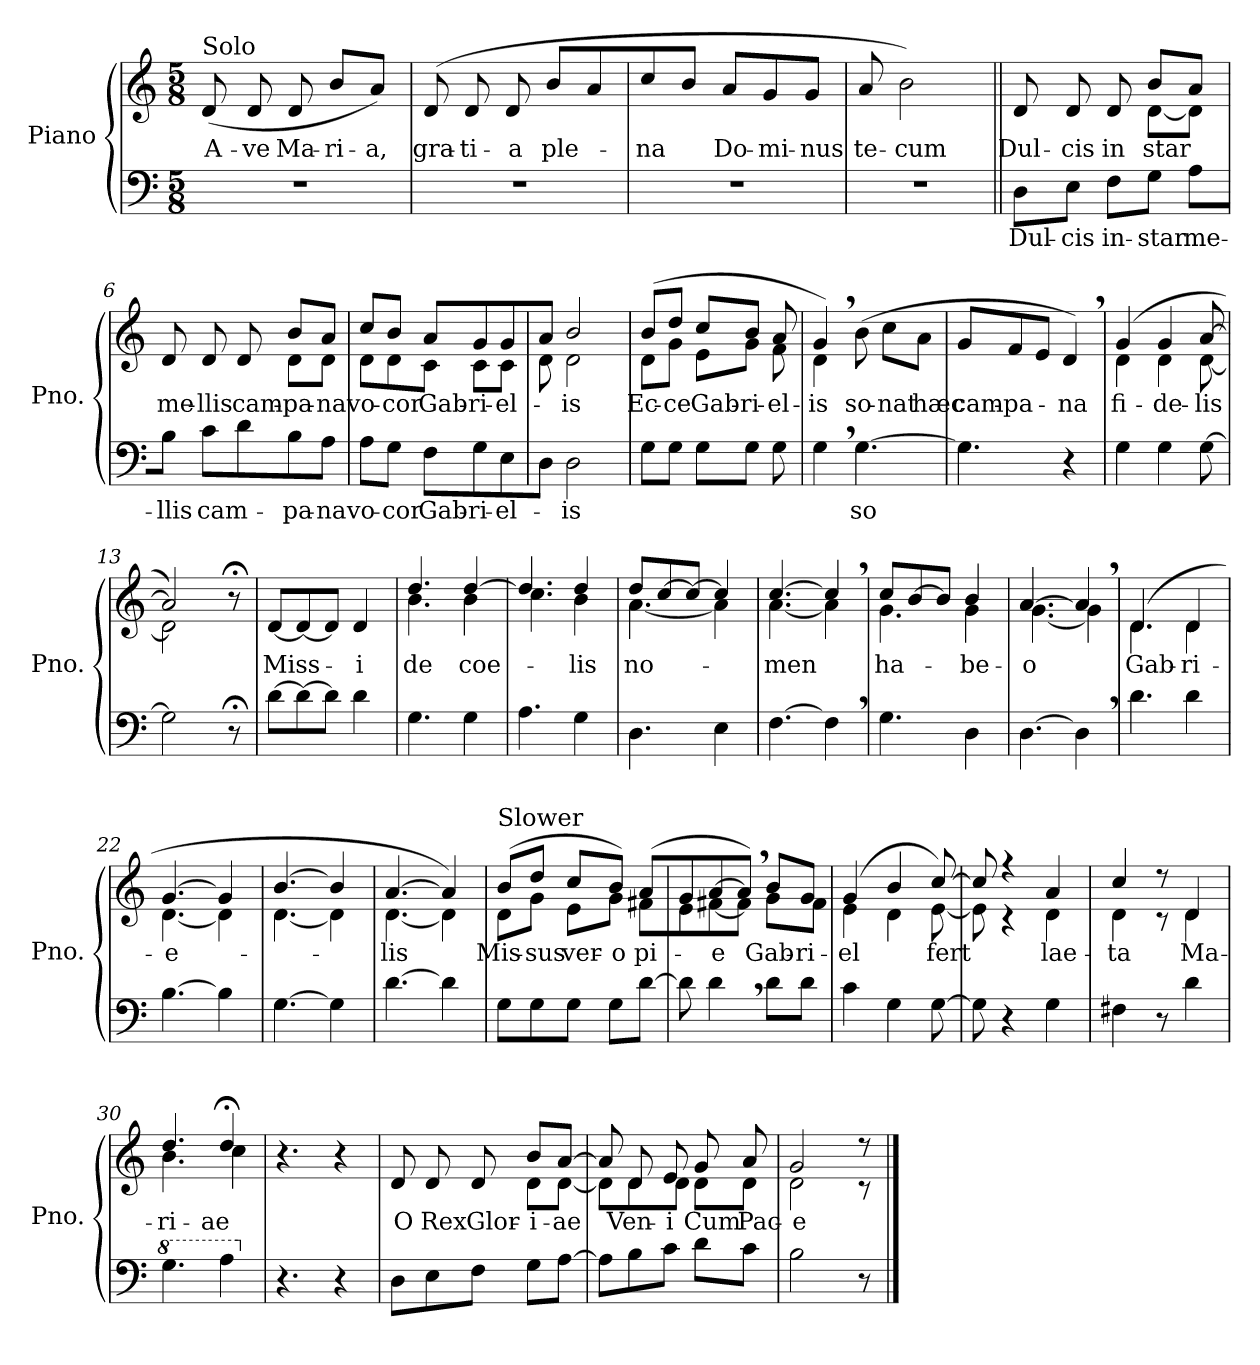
**kern	**text	**kern	**text
*part1	*part1	*part1	*part1
*staff2	*staff2	*staff1	*staff1
*I"Piano	*	*	*
*I'Pno.	*	*	*
*clefF4	*	*clefG2	*
*k[]	*	*k[]	*
*M5/8	*	*M5/8	*
*MM105	*	*MM105	*
=1	=1	=1	=1
!	!	!LO:TX:a:t=Solo	!
!	!	!	!LO:LY:b
8%5r	.	(<8d/	A-
!	!	!	!LO:LY:b
.	.	8d/	-ve
!	!	!	!LO:LY:b
.	.	8d/	Ma-
!	!	!	!LO:LY:b
.	.	8b/L	-ri-
!	!	!	!LO:LY:b
.	.	8a/J)	-a,
=2	=2	=2	=2
!	!	!	!LO:LY:b
8%5r	.	(>8d/	gra-
!	!	!	!LO:LY:b
.	.	8d/	-ti-
!	!	!	!LO:LY:b
.	.	8d/	-a
!	!	!	!LO:LY:b
.	.	8b/L	ple-
.	.	8a/	.
=3	=3	=3	=3
!	!	!	!LO:LY:b
8%5r	.	8cc/	-na
.	.	8b/J	.
!	!	!	!LO:LY:b
.	.	8a/L	Do-
!	!	!	!LO:LY:b
.	.	8g/	-mi-
!	!	!	!LO:LY:b
.	.	8g/J	-nus
=4	=4	=4	=4
!	!	!	!LO:LY:b
8%5r	.	8a/	te-
!	!	!	!LO:LY:b
.	.	2b\)	-cum
!!LO:LB:g=z
=5||	=5||	=5||	=5||
!	!LO:LY:b	!	!LO:LY:b
*	*	*^	*
8D\L	Dul-	8d/	4.ryy	Dul-
!	!LO:LY:b	!	!	!LO:LY:b
8E\J	-cis	8d/	.	-cis
!	!LO:LY:b	!	!	!LO:LY:b
8F\L	in-	8d/	.	in
!	!LO:LY:b	!	!	!LO:LY:b
8G\J	-star	8b/L	[8d\L	star
!	!LO:LY:b	!	!	!
8A\L	me-	8a/J	8d\J]	.
=6	=6	=6	=6	=6
!	!LO:LY:b	!	!	!LO:LY:b
8B\J	-llis	8d/	4.ryy	me-
!	!LO:LY:b	!	!	!LO:LY:b
8c\L	cam-	8d/	.	-llis
!	!	!	!	!LO:LY:b
8d\	.	8d/	.	cam-
!	!LO:LY:b	!	!	!LO:LY:b
8B\	-pa-	8b/L	8d\L	-pa-
!	!LO:LY:b	!	!	!LO:LY:b
8A\J	-na	8a/J	8d\J	-na
=7	=7	=7	=7	=7
!	!LO:LY:b	!	!	!LO:LY:b
8A\L	vo-	8cc/L	8d\L	vo-
!	!LO:LY:b	!	!	!LO:LY:b
8G\J	-cor	8b/J	8d\	-cor
!	!LO:LY:b	!	!	!LO:LY:b
8F\L	Gab-	8a/L	8c\J	Gab-
!	!LO:LY:b	!	!	!LO:LY:b
8G\	-ri-	8g/	8c\L	-ri-
!	!LO:LY:b	!	!	!LO:LY:b
8E\	-el-	8g/	8c\J	-el-
=8	=8	=8	=8	=8
8D\J	.	8a/J	8d\	.
!	!LO:LY:b	!	!	!LO:LY:b
2D\	-is	2b/	2d\	-is
!!LO:LB:g=z	!!
=9	=9	=9	=9	=9
!	!	!	!	!LO:LY:b
8G\L	.	(>8b/L	8d\L	Ec-
!	!	!	!	!LO:LY:b
8G\J	.	8dd/J	8g\J	-ce
!	!	!	!	!LO:LY:b
8G\L	.	8cc/L	8e\L	Gab-
!	!	!	!	!LO:LY:b
8G\J	.	8b/J	8g\J	-ri-
!	!	!	!	!LO:LY:b
8G\	.	8a/	8f\	-el-
=10	=10	=10	=10	=10
!	!	!	!	!LO:LY:b
4G,\	.	4g,/)	4d\	-is
!	!LO:LY:b	!	!	!LO:LY:b
[4.G\	so	(>8b\	4.ryy	so-
!	!	!	!	!LO:LY:b
.	.	8cc\L	.	-nat
!	!	!	!	!LO:LY:b
.	.	8a\J	.	hæc
*	*	*v	*v	*
=11	=11	=11	=11
!	!	!	!LO:LY:b
4.G\]	.	8g/L	cam-
!	!	!	!LO:LY:b
.	.	8f/	-pa-
.	.	8e/J	.
!	!	!	!LO:LY:b
4r	.	4d,/)	-na
=12	=12	=12	=12
!	!	!	!LO:LY:b
*	*	*^	*
4G\	.	(>4g/	4d\	fi-
!	!	!	!	!LO:LY:b
4G\	.	4g/	4d\	-de-
!	!	!	!	!LO:LY:b
[8G\	.	[8a/	[8d\	-lis
=13	=13	=13	=13	=13
2G\]	.	2a/])	2d\]	.
8r;<	.	8r;<	8ryy	.
!!LO:LB:g=z
=14	=14	=14	=14	=14
!	!	!	!	!LO:LY:b
*	*	*v	*v	*
[8d\L	.	[8d/L	Miss-
8d\_	.	8d/_	.
8d\J]	.	8d/J]	.
!	!	!	!LO:LY:b
4d\	.	4d/	-i
=15	=15	=15	=15
!	!	!	!LO:LY:b
*	*	*^	*
4.G\	.	4.dd/	4.b\	de
!	!	!	!	!LO:LY:b
4G\	.	[4dd/	4b\	coe-
=16	=16	=16	=16	=16
4.A\	.	4.dd/]	4.cc\	.
!	!	!	!	!LO:LY:b
4G\	.	4dd/	4b\	-lis
=17	=17	=17	=17	=17
!	!	!	!	!LO:LY:b
4.D\	.	8dd/L	[4.a\	no-
.	.	[8cc/	.	.
.	.	8cc/J_	.	.
4E\	.	4cc/]	4a\]	.
=18	=18	=18	=18	=18
!	!	!	!	!LO:LY:b
[4.F\	.	[4.cc/	[4.a\	-men
4F,\]	.	4cc,/]	4a\]	.
=19	=19	=19	=19	=19
!	!	!	!	!LO:LY:b
4.G\	.	8cc/L	4.g\	ha-
.	.	[8b/	.	.
.	.	8b/J]	.	.
!	!	!	!	!LO:LY:b
4D\	.	4b/	4g\	-be-
=20	=20	=20	=20	=20
!	!	!	!	!LO:LY:b
[4.D\	.	[4.a/	[4.g\	-o
4D,\]	.	4a,/]	4g\]	.
=21	=21	=21	=21	=21
!	!	!	!	!LO:LY:b
4.d\	.	(>4.d/	4.d\	Gab-
!	!	!	!	!LO:LY:b
4d\	.	4d/	4d\	-ri-
=22	=22	=22	=22	=22
!	!	!	!	!LO:LY:b
[4.B\	.	[4.g/	[4.d\	-e-
4B\]	.	4g/]	4d\]	.
=23	=23	=23	=23	=23
[4.G\	.	[4.b/	[4.d\	.
4G\]	.	4b/]	4d\]	.
=24	=24	=24	=24	=24
!	!	!	!	!LO:LY:b
[4.d\	.	[4.a/	[4.d\	-lis
4d\]	.	4a/])	4d\]	.
!!LO:LB:g=z	!!
=25	=25	=25	=25	=25
!	!	!LO:TX:a:t=Slower	!	!
!	!	!	!	!LO:LY:b
8G\L	.	(>8b/L	8d\L	Mis-
!	!	!	!	!LO:LY:b
8G\	.	8dd/J	8g\J	-sus
!	!	!	!	!LO:LY:b
8G\J	.	8cc/L	8e\L	ver-
!	!	!	!	!LO:LY:b
8G\L	.	8b/J)	8g\J	-o
!	!	!	!	!LO:LY:b
[8d\J	.	(>8a/L	8f#X\L	pi-
=26	=26	=26	=26	=26
8d\]	.	8g/	8e\	.
!	!	!	!	!LO:LY:b
4d,\	.	[8a/	[8f#X\	-e
.	.	8a,/J])	8f#\J]	.
!	!	!	!	!LO:LY:b
8d\L	.	8b/L	8g\L	Gab-
!	!	!	!	!LO:LY:b
8d\J	.	8g/J	8f#\J	-ri-
=27	=27	=27	=27	=27
!	!	!	!	!LO:LY:b
4c\	.	(>4g/	4e\	-el
4G\	.	4b/	4d\	.
!	!	!	!	!LO:LY:b
[8G\	.	[8cc/)	[8e\	fert
=28	=28	=28	=28	=28
8G\]	.	8cc/]	8e\]	.
4r	.	4r	4r	.
!	!	!	!	!LO:LY:b
4G\	.	4a/	4d\	lae-
=29	=29	=29	=29	=29
!	!	!	!	!LO:LY:b
4F#X\	.	4cc/	4d\	-ta
8r	.	8r	8r	.
!	!	!	!	!LO:LY:b
4d\	.	4d/	4d\	Ma-
=30	=30	=30	=30	=30
*8va	*	*	*	*
!	!	!	!	!LO:LY:b
4.g\	.	4.dd/	4.b\	-ri-
!	!	!	!	!LO:LY:b
4a\	.	4dd;</	4cc\	-ae
*	*	*v	*v	*
=31	=31	=31	=31
*X8va	*	*	*
4.r	.	4.r	.
4r	.	4r	.
!!LO:LB:g=z
=32	=32	=32	=32
!	!	!LO:TX:a:t=Slower still	!
!	!	!	!LO:LY:b
*	*	*^	*
8D\L	.	8d/	4.ryy	O
!	!	!	!	!LO:LY:b
8E\	.	8d/	.	Rex
!	!	!	!	!LO:LY:b
8F\J	.	8d/	.	Glor-
!	!	!	!	!LO:LY:b
8G\L	.	8b/L	8d\L	-i-
!	!	!	!	!LO:LY:b
[8A\J	.	[8a/J	[8d\J	-ae
=33	=33	=33	=33	=33
8A\L]	.	8a/]	8d\L]	.
!	!	!	!	!LO:LY:b
8B\	.	8d/	8d\	Ven-
!	!	!	!	!LO:LY:b
8c\J	.	8e/	8d\J	-i
!	!	!	!	!LO:LY:b
8d\L	.	8g/	8d\L	Cum
!	!	!	!	!LO:LY:b
8c\J	.	8a/	8d\J	Pac-
=34	=34	=34	=34	=34
!	!	!	!	!LO:LY:b
2B\	.	2g/	2d\	-e
8r	.	8r	8r	.
*	*	*v	*v	*
==	==	==	==
*-	*-	*-	*-
